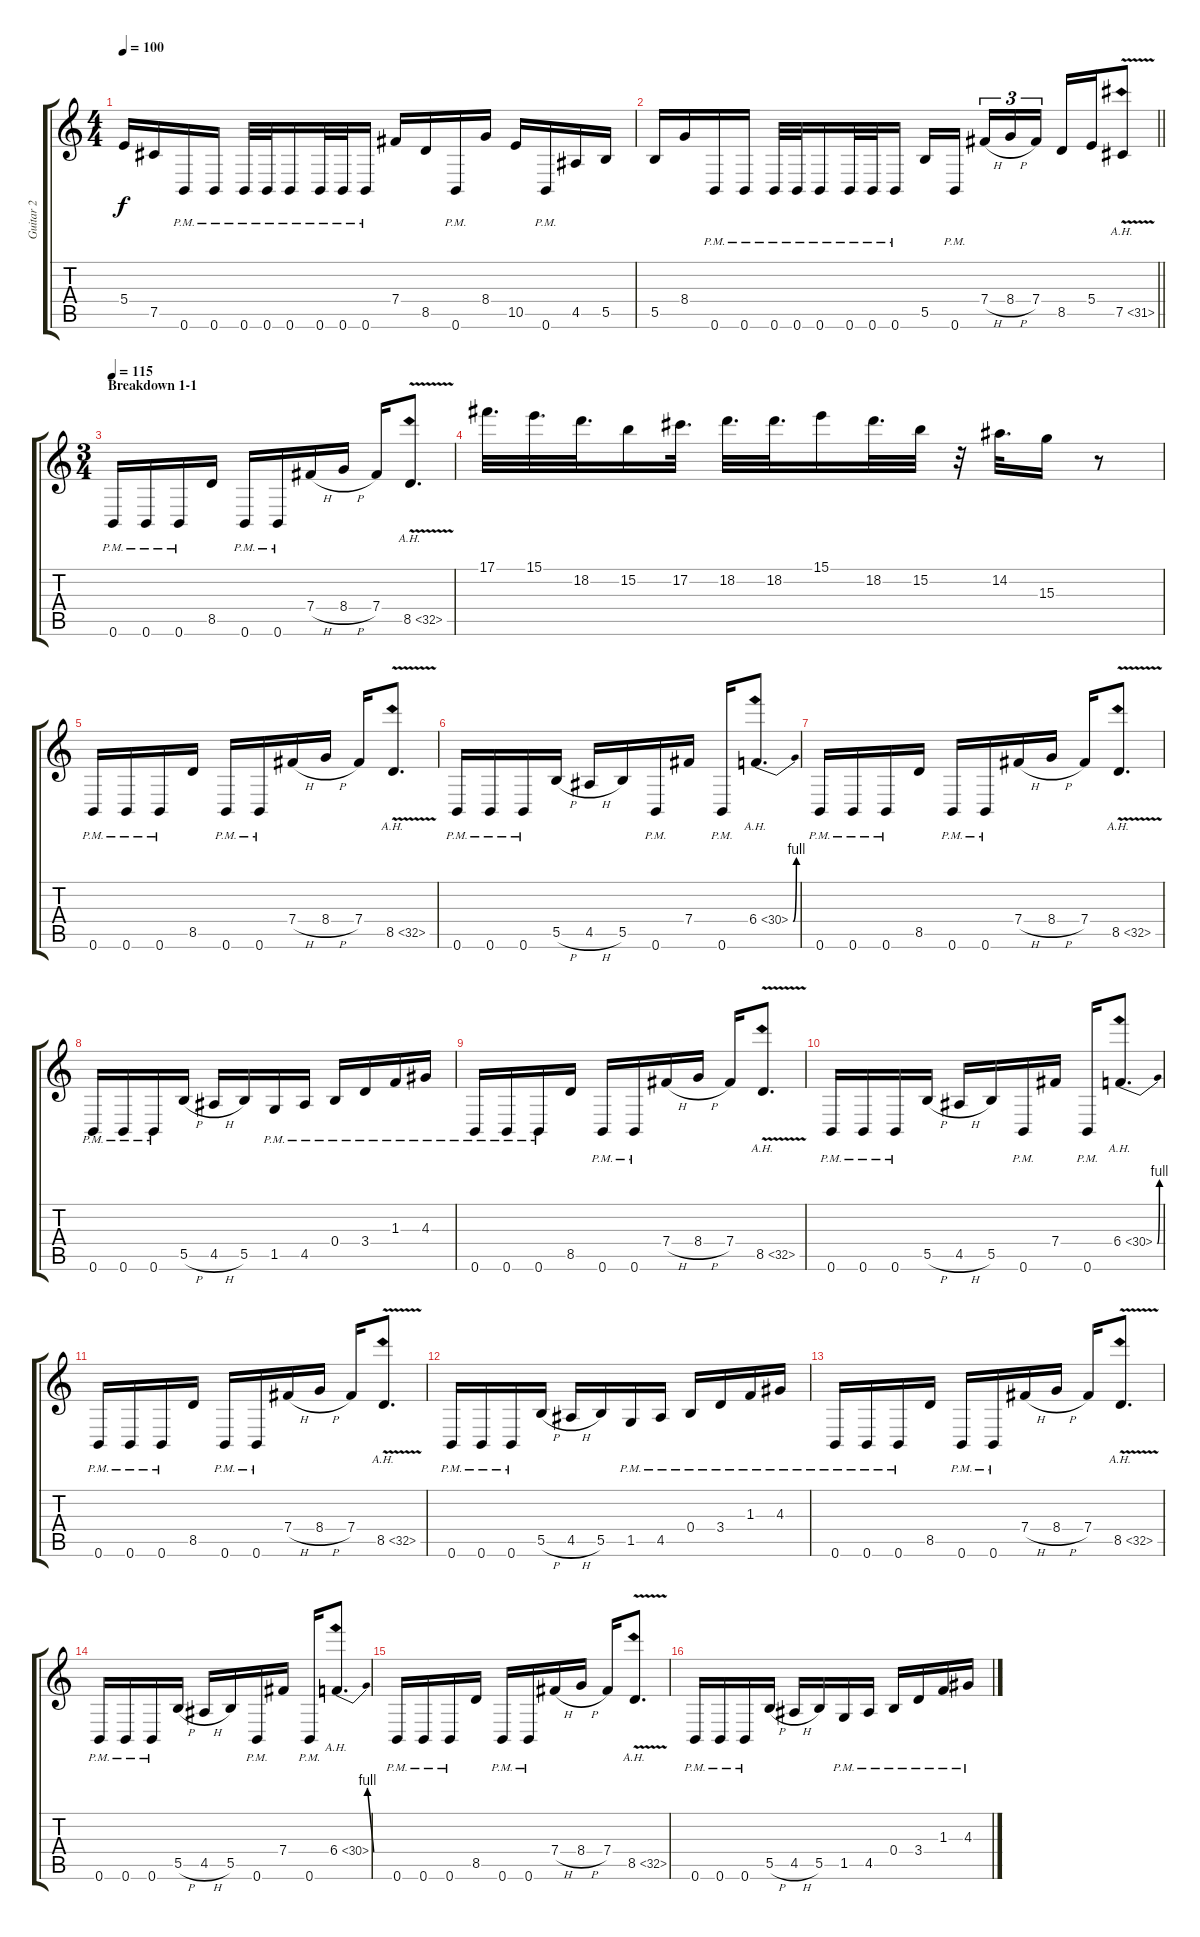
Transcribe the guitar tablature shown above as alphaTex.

\track ("Guitar 2" "Guitar 2") {instrument distortionguitar}
\staff {score tabs}
\tuning (Db4 Ab3 E3 B2 Gb2 B1) {hide}
\ts (4 4)
\tempo 100
\clef g2
\ks c
5.4.16{dy f} 7.5.16 0.6{pm}.16 0.6{pm}.16 0.6{pm}.32 0.6{pm}.32 0.6{pm}.16 0.6{pm}.32 0.6{pm}.32 0.6{pm}.16 7.4.16 8.5.16 0.6{pm}.16 8.4.16 10.5.16 0.6{pm}.16 4.5.16 5.5.16 |
\barLineRight lightlight
5.5.16 8.4.16 0.6{pm}.16 0.6{pm}.16 0.6{pm}.32 0.6{pm}.32 0.6{pm}.16 0.6{pm}.32 0.6{pm}.32 0.6{pm}.16 5.5.16 0.6{pm}.16{beam splitsecondary} 7.4{h}.16{tu (3 2)} 8.4{h}.16{tu (3 2)} 7.4.16{tu (3 2)} 8.5.16 5.4.16 7.5{ah 24 v}.8 |
\ts (3 4)
\section ("" "Breakdown 1-1")
\tempo 115
0.6{pm}.16 0.6{pm}.16 0.6{pm}.16 8.5.16 0.6{pm}.16 0.6{pm}.16 7.4{h}.16 8.4{h}.16 7.4.16 8.5{ah 24 v}.8{d} |
17.1.32{d} 15.1.32{d} 18.2.32{d} 15.2.16 17.2.32{d} 18.2.32{d} 18.2.32{d} 15.1.16 18.2.32{d} 15.2.32 r.32 14.2.32{d} 15.3.16 r.8 |
0.6{pm}.16 0.6{pm}.16 0.6{pm}.16 8.5.16 0.6{pm}.16 0.6{pm}.16 7.4{h}.16 8.4{h}.16 7.4.16 8.5{ah 24 v}.8{d} |
0.6{pm}.16 0.6{pm}.16 0.6{pm}.16 5.5{h}.16 4.5{h}.16 5.5.16 0.6{pm}.16 7.4.16 0.6{pm}.16 6.4{be (bend 0 0 60 4) ah 24}.8{d} |
0.6{pm}.16 0.6{pm}.16 0.6{pm}.16 8.5.16 0.6{pm}.16 0.6{pm}.16 7.4{h}.16 8.4{h}.16 7.4.16 8.5{ah 24 v}.8{d} |
0.6{pm}.16 0.6{pm}.16 0.6{pm}.16 5.5{h}.16 4.5{h}.16 5.5.16 1.5{pm}.16 4.5{pm}.16 0.4{pm}.16 3.4{pm}.16 1.3{pm}.16 4.3{pm}.16 |
0.6{pm}.16 0.6{pm}.16 0.6{pm}.16 8.5.16 0.6{pm}.16 0.6{pm}.16 7.4{h}.16 8.4{h}.16 7.4.16 8.5{ah 24 v}.8{d} |
0.6{pm}.16 0.6{pm}.16 0.6{pm}.16 5.5{h}.16 4.5{h}.16 5.5.16 0.6{pm}.16 7.4.16 0.6{pm}.16 6.4{be (bend 0 0 60 4) ah 24}.8{d} |
0.6{pm}.16 0.6{pm}.16 0.6{pm}.16 8.5.16 0.6{pm}.16 0.6{pm}.16 7.4{h}.16 8.4{h}.16 7.4.16 8.5{ah 24 v}.8{d} |
0.6{pm}.16 0.6{pm}.16 0.6{pm}.16 5.5{h}.16 4.5{h}.16 5.5.16 1.5{pm}.16 4.5{pm}.16 0.4{pm}.16 3.4{pm}.16 1.3{pm}.16 4.3{pm}.16 |
0.6{pm}.16 0.6{pm}.16 0.6{pm}.16 8.5.16 0.6{pm}.16 0.6{pm}.16 7.4{h}.16 8.4{h}.16 7.4.16 8.5{ah 24 v}.8{d} |
0.6{pm}.16 0.6{pm}.16 0.6{pm}.16 5.5{h}.16 4.5{h}.16 5.5.16 0.6{pm}.16 7.4.16 0.6{pm}.16 6.4{be (bend 0 0 60 4) ah 24}.8{d} |
0.6{pm}.16 0.6{pm}.16 0.6{pm}.16 8.5.16 0.6{pm}.16 0.6{pm}.16 7.4{h}.16 8.4{h}.16 7.4.16 8.5{ah 24 v}.8{d} |
0.6{pm}.16 0.6{pm}.16 0.6{pm}.16 5.5{h}.16 4.5{h}.16 5.5.16 1.5{pm}.16 4.5{pm}.16 0.4{pm}.16 3.4{pm}.16 1.3{pm}.16 4.3{pm}.16
